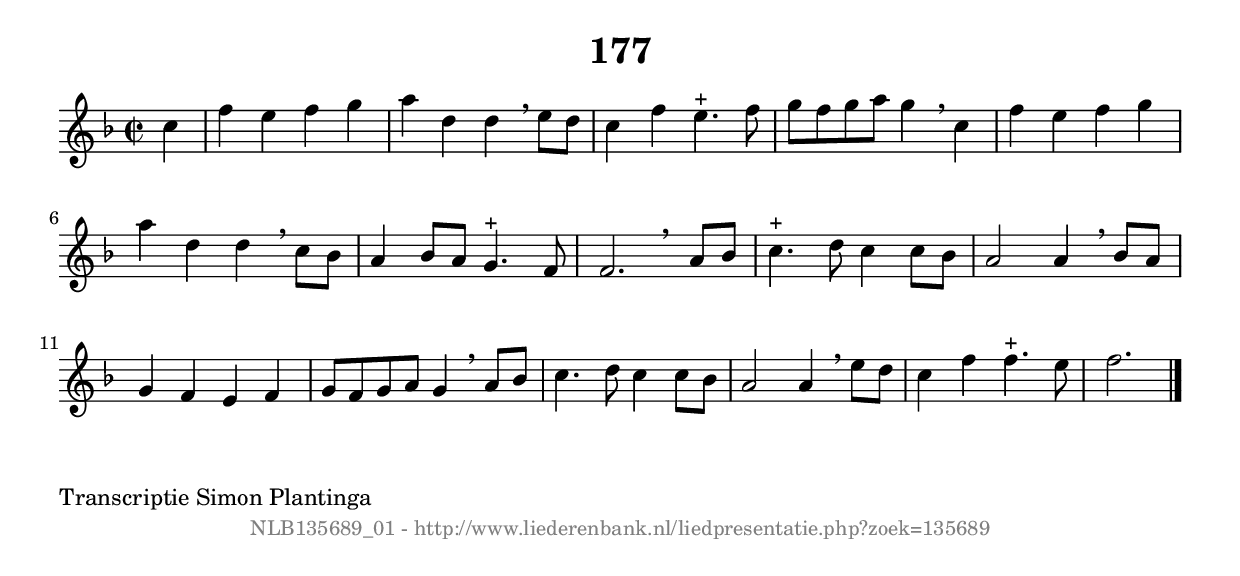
%
% produced by wce2krn 1.64 (7 June 2014)
%
\version"2.16"
#(append! paper-alist '(("long" . (cons (* 210 mm) (* 2000 mm)))))
#(set-default-paper-size "long")
sb = {\breathe}
mBreak = {\breathe }
bBreak = {\breathe }
x = {\once\override NoteHead #'style = #'cross }
gl=\glissando
itime={\override Staff.TimeSignature #'stencil = ##f }
ficta = {\once\set suggestAccidentals = ##t}
fine = {\once\override Score.RehearsalMark #'self-alignment-X = #1 \mark \markup {\italic{Fine}}}
dc = {\once\override Score.RehearsalMark #'self-alignment-X = #1 \mark \markup {\italic{D.C.}}}
dcf = {\once\override Score.RehearsalMark #'self-alignment-X = #1 \mark \markup {\italic{D.C. al Fine}}}
dcc = {\once\override Score.RehearsalMark #'self-alignment-X = #1 \mark \markup {\italic{D.C. al Coda}}}
ds = {\once\override Score.RehearsalMark #'self-alignment-X = #1 \mark \markup {\italic{D.S.}}}
dsf = {\once\override Score.RehearsalMark #'self-alignment-X = #1 \mark \markup {\italic{D.S. al Fine}}}
dsc = {\once\override Score.RehearsalMark #'self-alignment-X = #1 \mark \markup {\italic{D.S. al Coda}}}
pv = {\set Score.repeatCommands = #'((volta "1"))}
sv = {\set Score.repeatCommands = #'((volta "2"))}
tv = {\set Score.repeatCommands = #'((volta "3"))}
qv = {\set Score.repeatCommands = #'((volta "4"))}
xv = {\set Score.repeatCommands = #'((volta #f))}
\header{ tagline = ""
title = "177"
}
\score {{
\key f \major
\relative g'
{
\set melismaBusyProperties = #'()
\partial 32*8
\time 2/2
\tempo 4=120
\override Score.MetronomeMark #'transparent = ##t
\override Score.RehearsalMark #'break-visibility = #(vector #t #t #f)
c4 | f4 e4 f4 g4 | a4 d,4 d4 \sb e8 d8 | c4 f4 e4.^"+" f8 | g8 f8 g8 a8 g4 \mBreak
c,4 | f4 e4 f4 g4 | a4 d,4 d4 \sb c8 bes8 | a4 bes8 a8 g4.^"+" f8 | f2. \bar ":|:" \bBreak
a8 bes8 | c4.^"+" d8 c4 c8 bes8 | a2 a4 \sb bes8 a8 | g4 f4 e4 f4 | g8 f8 g8 a8 g4 \mBreak
a8 bes8 | c4. d8 c4 c8 bes8 | a2 a4 \sb e'8 d8 | c4 f4 f4.^"+" e8 | f2. \bar "|."
 }}
 \midi { }
 \layout {
            indent = 0.0\cm
}
}
\markup { \wordwrap-string #" 
Transcriptie Simon Plantinga
"}
\markup { \vspace #0 } \markup { \with-color #grey \fill-line { \center-column { \smaller "NLB135689_01 - http://www.liederenbank.nl/liedpresentatie.php?zoek=135689" } } }
